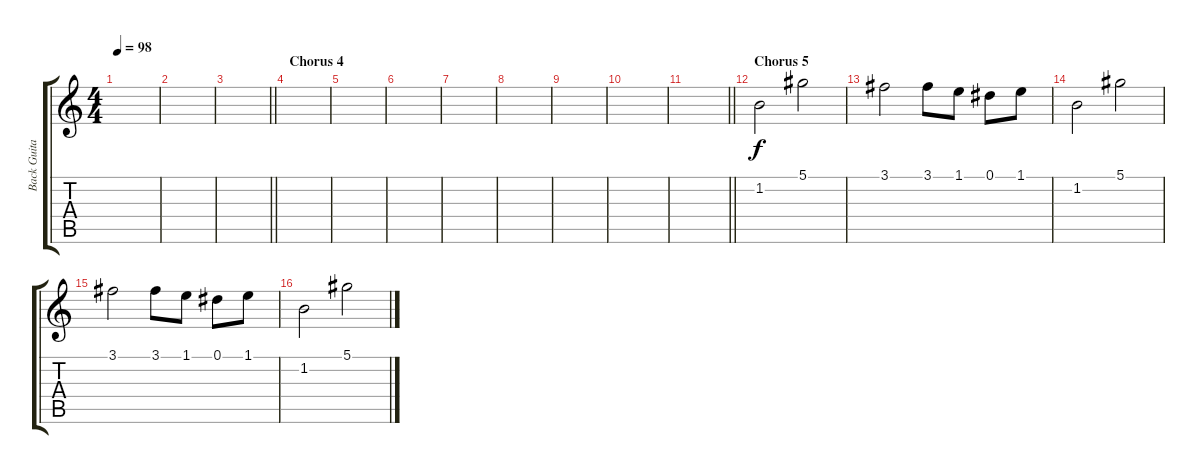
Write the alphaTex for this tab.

\track ("Back Guitar" "Back Guita") {instrument overdrivenguitar}
\staff {score tabs}
\tuning (Eb4 Bb3 Gb3 Db3 Ab2 Eb2) {hide}
\ts (4 4)
\tempo 98
\clef g2
\ks c
|
|
\barLineRight lightlight
|
\section ("" "Chorus 4")
|
|
|
|
|
|
|
\barLineRight lightlight
|
\section ("" "Chorus 5")
1.2.2 5.1.2 |
3.1.2 3.1.8 1.1.8 0.1.8 1.1.8 |
1.2.2 5.1.2 |
3.1.2 3.1.8 1.1.8 0.1.8 1.1.8 |
1.2.2 5.1.2
